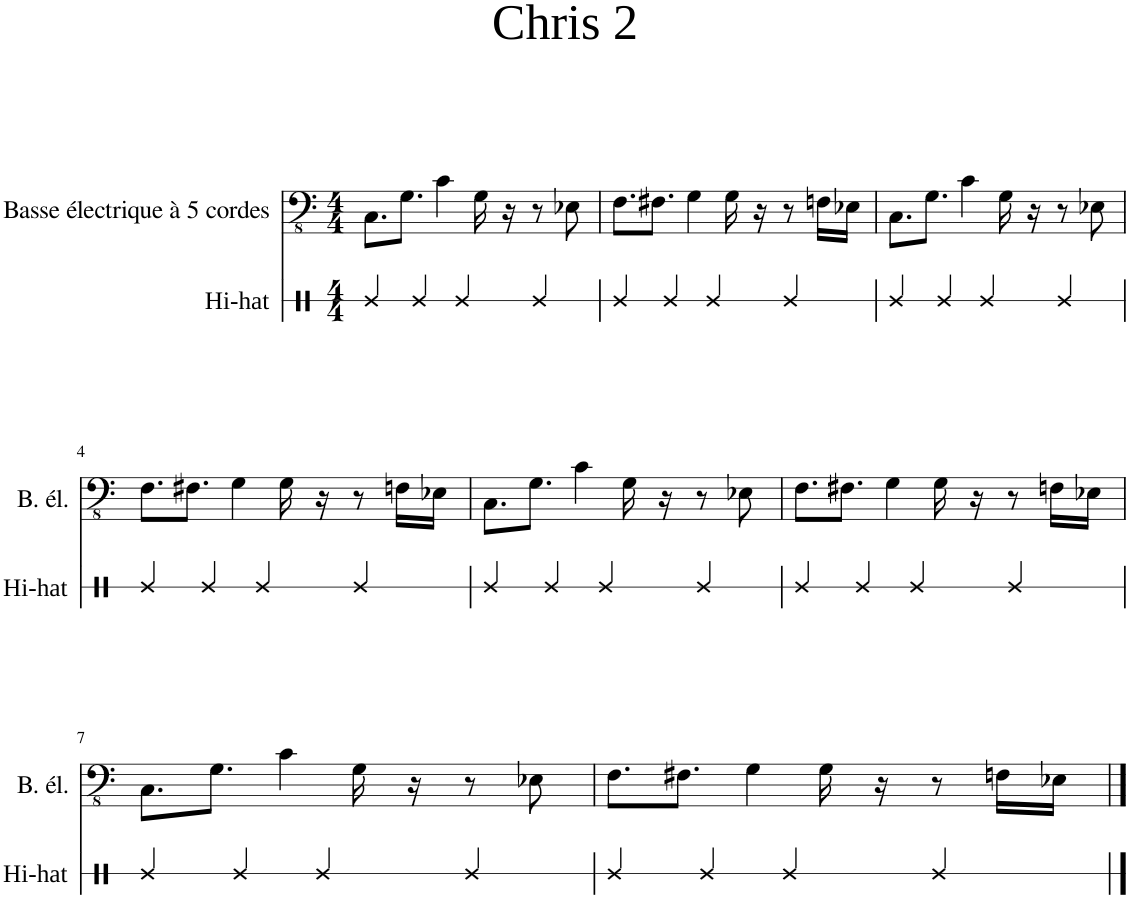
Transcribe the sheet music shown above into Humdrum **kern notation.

**kern	**kern
*part2	*part1
*staff2	*staff1
*I"Hi-hat	*I"Basse électrique à 5 cordes
*I'Hi-hat	*I'B. él.
*stria1	*
*clefX	*clefFv4
*k[]	*k[]
*M4/4	*M4/4
=1	=1
4Re/	8.CC\L
.	8.GG\J
4Re/	.
.	4C\
4Re/	.
.	16GG\
.	16r
4Re/	8r
.	8EE-X\
=2	=2
4Re/	8.FF\L
.	8.FF#X\J
4Re/	.
.	4GG\
4Re/	.
.	16GG\
.	16r
4Re/	8r
.	16FFn\LL
.	16EE-X\JJ
=3	=3
4Re/	8.CC\L
.	8.GG\J
4Re/	.
.	4C\
4Re/	.
.	16GG\
.	16r
4Re/	8r
.	8EE-X\
!!LO:LB:g=z
=4	=4
4Re/	8.FF\L
.	8.FF#X\J
4Re/	.
.	4GG\
4Re/	.
.	16GG\
.	16r
4Re/	8r
.	16FFn\LL
.	16EE-X\JJ
=5	=5
4Re/	8.CC\L
.	8.GG\J
4Re/	.
.	4C\
4Re/	.
.	16GG\
.	16r
4Re/	8r
.	8EE-X\
=6	=6
4Re/	8.FF\L
.	8.FF#X\J
4Re/	.
.	4GG\
4Re/	.
.	16GG\
.	16r
4Re/	8r
.	16FFn\LL
.	16EE-X\JJ
!!LO:LB:g=z
=7	=7
4Re/	8.CC\L
.	8.GG\J
4Re/	.
.	4C\
4Re/	.
.	16GG\
.	16r
4Re/	8r
.	8EE-X\
=8	=8
4Re/	8.FF\L
.	8.FF#X\J
4Re/	.
.	4GG\
4Re/	.
.	16GG\
.	16r
4Re/	8r
.	16FFn\LL
.	16EE-X\JJ
==	==
*-	*-
